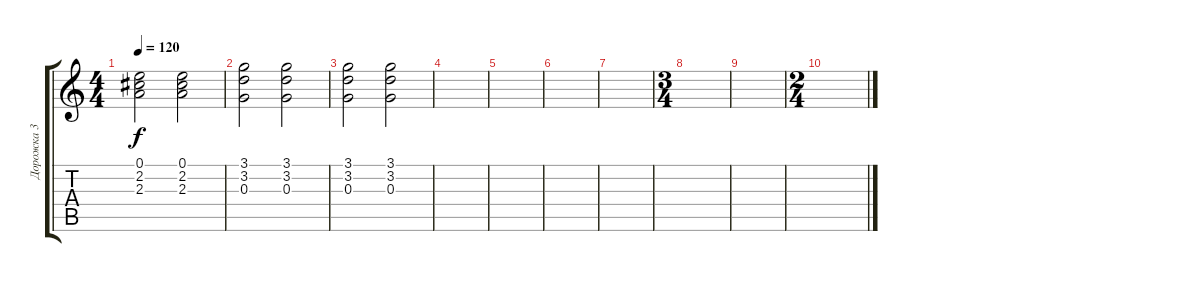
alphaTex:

\track ("Дорожка 3" "Дорожка 3") {instrument distortionguitar}
\staff {score tabs}
\tuning (E4 B3 G3 D3 A2 E2) {hide}
\ts (4 4)
\tempo 120
\clef g2
\ks c
(0.1 2.2 2.3).2{dy f} (0.1 2.2 2.3).2 |
(3.1 3.2 0.3).2 (3.1 3.2 0.3).2 |
(3.1 3.2 0.3).2 (3.1 3.2 0.3).2 |
|
|
|
|
\ts (3 4)
|
|
\ts (2 4)
